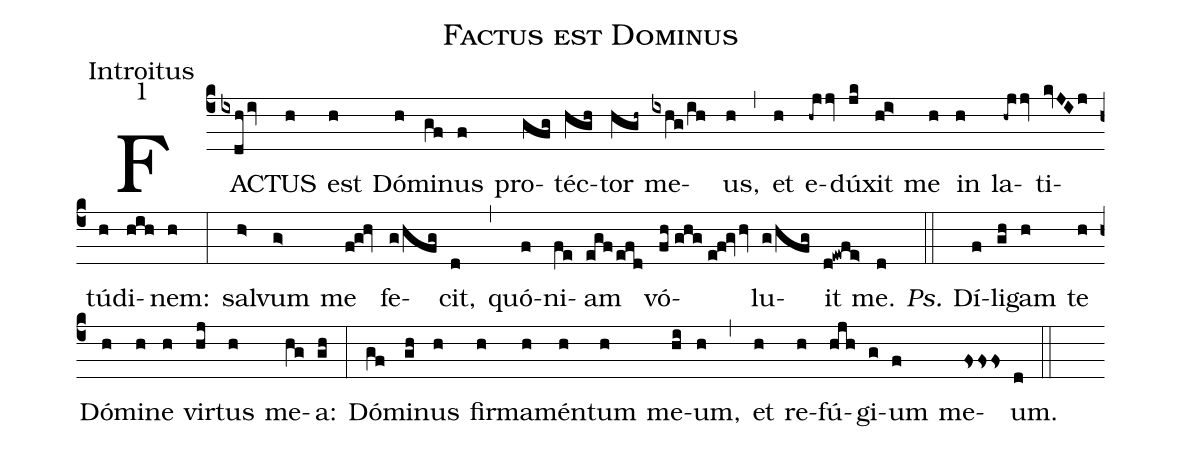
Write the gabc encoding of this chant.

name:Factus est Dominus;
office-part:Introitus;
mode:1;
%%
annotation: Introitus
annotation: I
%%
(c4) FAC(ixdh/iv)TUS(h) est(h) Dó(h)mi(gf)nus(f) pro(gfg)téc(hgh)tor(hgh~) me(ixhg/ih//)us,(h) (,) et(h) e(-hjjv)dú(jk)xit(hi>) me(h) in(h) la(-hjjv)ti(kvJIj)tú(h)di(hih)nem:(h) (:) sal(h>)vum(g>) me(f!g!hv) fe(g/hfg)cit,(d) (,) quó(f)ni(fe)am(egf/efd) vó(fh//ghg//e!f!gvhv)lu(g/hfg)it(d!ewfe>) me.(d) <i>Ps.</i>(::) Dí(f)li(gh)gam(h) te(h) Dó(h)mi(h)ne(h) vir(hj)tus(h) me(hg)a:(gh) (:) Dó(gf)mi(gh)nus(h) fir(h)ma(h)mén(h)tum(h) me(hi)um,(h) (,) et(h) re(h)fú(hjh)gi(g)um(f) me(fsss)um.(d) (::)
